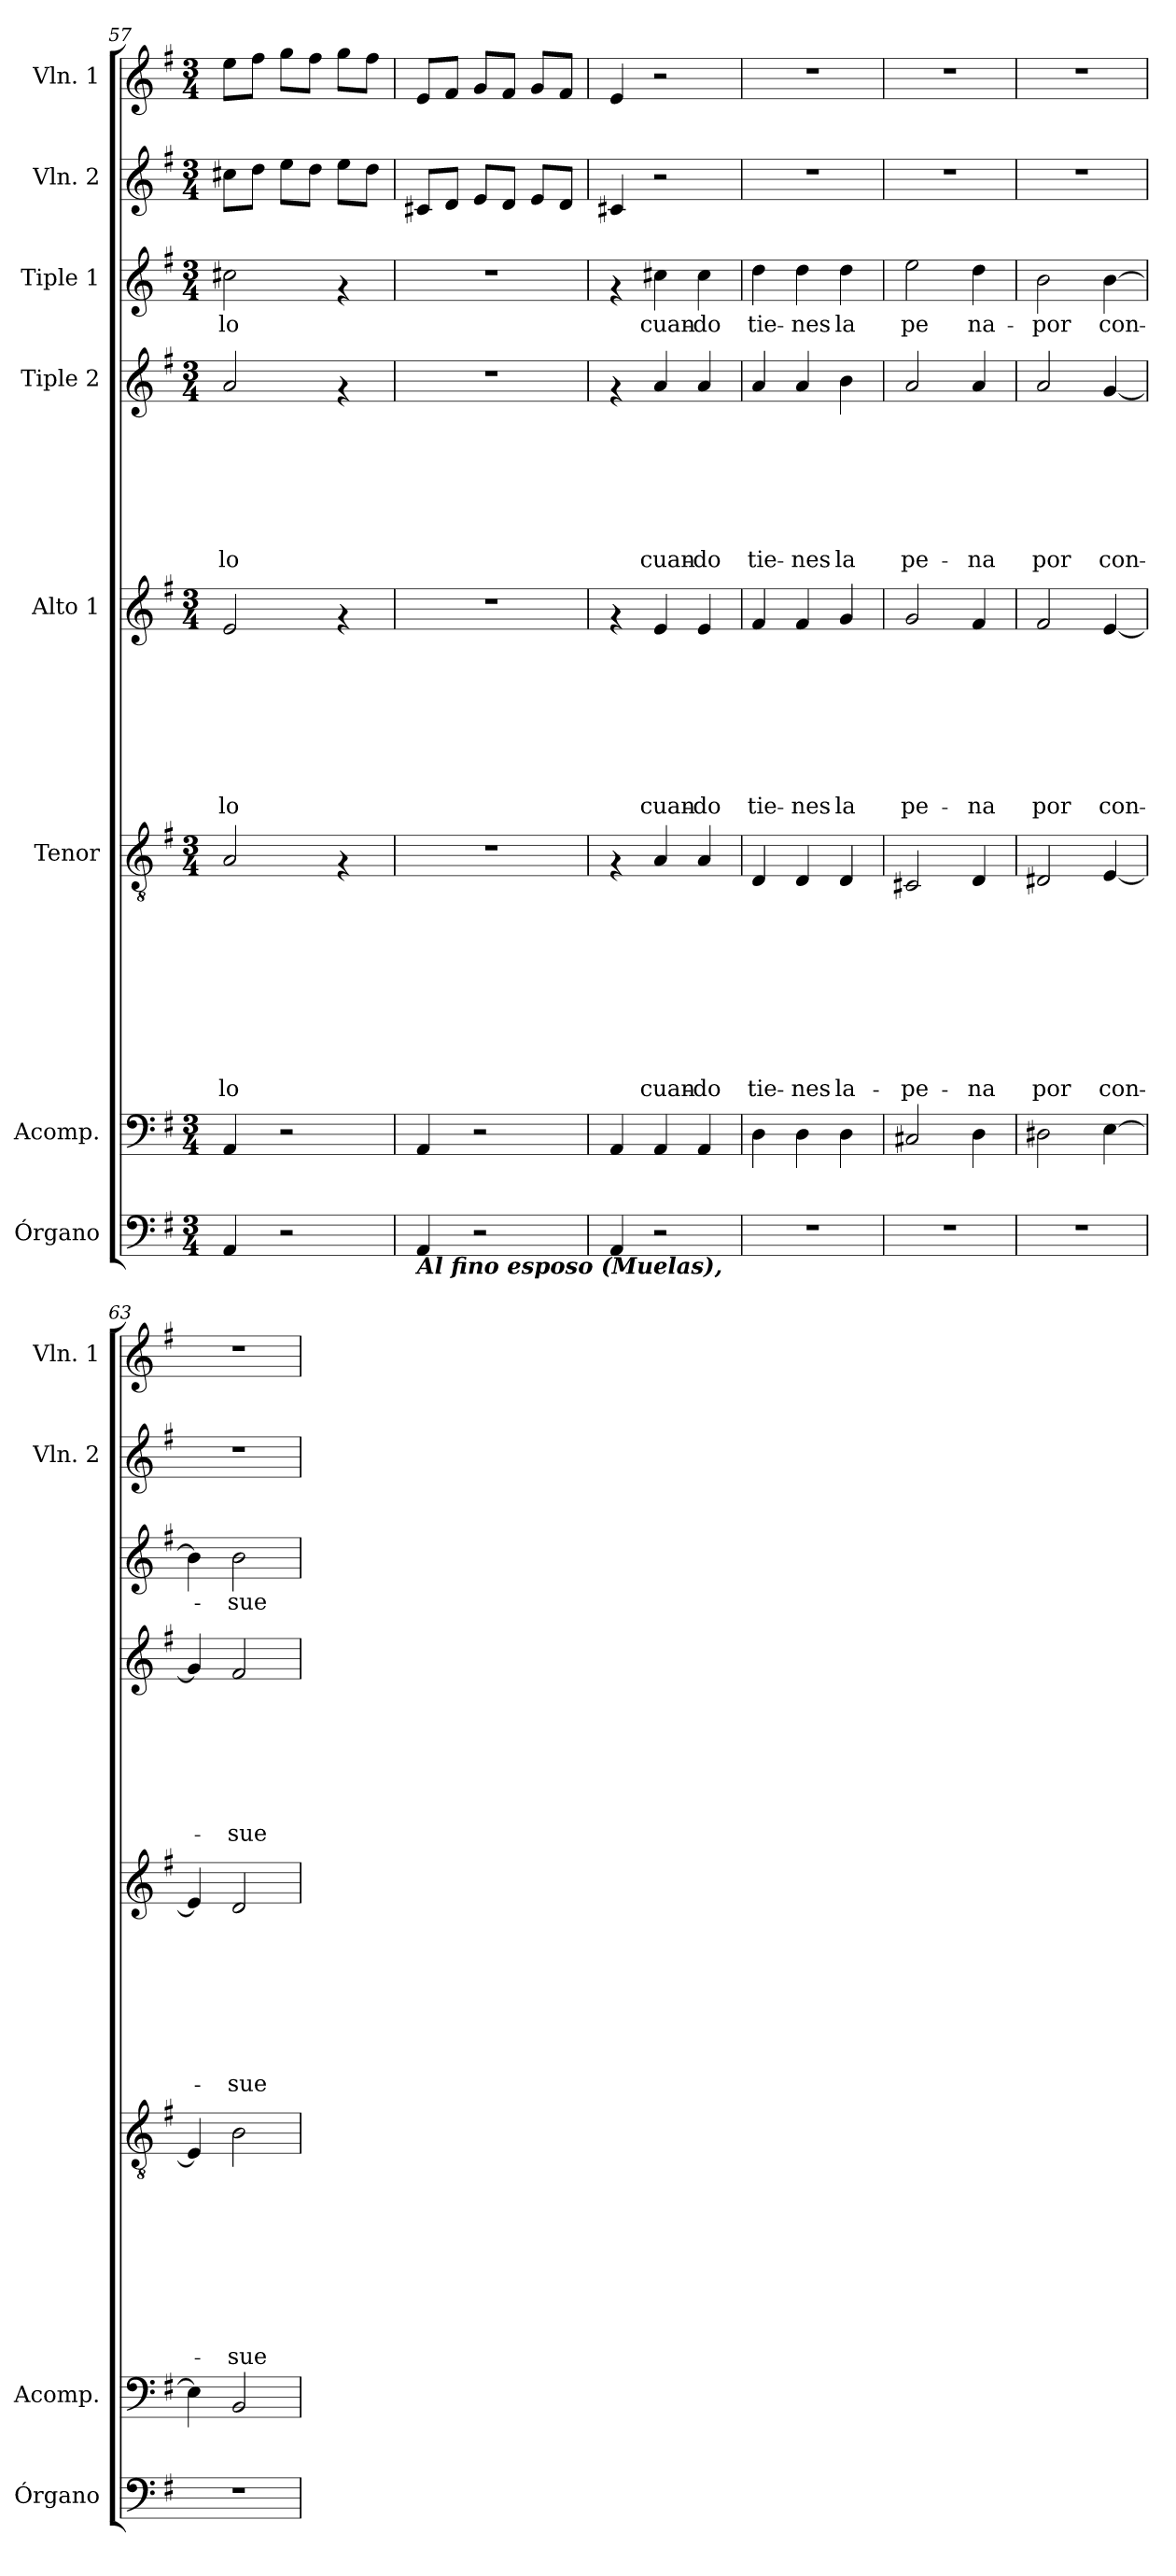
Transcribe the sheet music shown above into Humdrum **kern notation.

**kern	**kern	**kern	**text	**text	**text	**text	**text	**text	**text	**text	**text	**kern	**text	**text	**text	**text	**text	**text	**text	**text	**kern	**text	**text	**text	**text	**text	**text	**text	**kern	**text	**kern	**kern
*part8	*part7	*part6	*part6	*part6	*part6	*part6	*part6	*part6	*part6	*part6	*part6	*part5	*part5	*part5	*part5	*part5	*part5	*part5	*part5	*part5	*part4	*part4	*part4	*part4	*part4	*part4	*part4	*part4	*part3	*part3	*part2	*part1
*staff8	*staff7	*staff6	*staff6	*staff6	*staff6	*staff6	*staff6	*staff6	*staff6	*staff6	*staff6	*staff5	*staff5	*staff5	*staff5	*staff5	*staff5	*staff5	*staff5	*staff5	*staff4	*staff4	*staff4	*staff4	*staff4	*staff4	*staff4	*staff4	*staff3	*staff3	*staff2	*staff1
*I"Órgano	*I"Acomp.	*I"Tenor	*	*	*	*	*	*	*	*	*	*I"Alto 1	*	*	*	*	*	*	*	*	*I"Tiple 2	*	*	*	*	*	*	*	*I"Tiple 1	*	*I"Vln. 2	*I"Vln. 1
*I'Órgano	*I'Acomp.	*	*	*	*	*	*	*	*	*	*	*	*	*	*	*	*	*	*	*	*	*	*	*	*	*	*	*	*	*	*I'Vln. 2	*I'Vln. 1
*clefF4	*clefF4	*clefGv2	*	*	*	*	*	*	*	*	*	*clefG2	*	*	*	*	*	*	*	*	*clefG2	*	*	*	*	*	*	*	*clefG2	*	*clefG2	*clefG2
*k[f#]	*k[f#]	*k[f#]	*	*	*	*	*	*	*	*	*	*k[f#]	*	*	*	*	*	*	*	*	*k[f#]	*	*	*	*	*	*	*	*k[f#]	*	*k[f#]	*k[f#]
*G:	*G:	*G:	*	*	*	*	*	*	*	*	*	*G:	*	*	*	*	*	*	*	*	*G:	*	*	*	*	*	*	*	*G:	*	*G:	*G:
*M3/4	*M3/4	*M3/4	*	*	*	*	*	*	*	*	*	*M3/4	*	*	*	*	*	*	*	*	*M3/4	*	*	*	*	*	*	*	*M3/4	*	*M3/4	*M3/4
=57	=57	=57	=57	=57	=57	=57	=57	=57	=57	=57	=57	=57	=57	=57	=57	=57	=57	=57	=57	=57	=57	=57	=57	=57	=57	=57	=57	=57	=57	=57	=57	=57
!	!	!	!	!	!	!	!	!	!	!	!LO:LY:b	!	!	!	!	!	!	!	!	!LO:LY:b	!	!	!	!	!	!	!	!LO:LY:b	!	!LO:LY:b	!	!
4AA/	4AA/	2A/	.	.	.	.	.	.	.	.	-lo	2e/	.	.	.	.	.	.	.	-lo	2a/	.	.	.	.	.	.	-lo	2cc#X\	-lo	8cc#X\L	8ee\L
.	.	.	.	.	.	.	.	.	.	.	.	.	.	.	.	.	.	.	.	.	.	.	.	.	.	.	.	.	.	.	8dd\J	8ff#\J
2r	2r	.	.	.	.	.	.	.	.	.	.	.	.	.	.	.	.	.	.	.	.	.	.	.	.	.	.	.	.	.	8ee\L	8gg\L
.	.	.	.	.	.	.	.	.	.	.	.	.	.	.	.	.	.	.	.	.	.	.	.	.	.	.	.	.	.	.	8dd\J	8ff#\J
.	.	4rF	.	.	.	.	.	.	.	.	.	4rf	.	.	.	.	.	.	.	.	4rf	.	.	.	.	.	.	.	4rf	.	8ee\L	8gg\L
.	.	.	.	.	.	.	.	.	.	.	.	.	.	.	.	.	.	.	.	.	.	.	.	.	.	.	.	.	.	.	8dd\J	8ff#\J
=58	=58	=58	=58	=58	=58	=58	=58	=58	=58	=58	=58	=58	=58	=58	=58	=58	=58	=58	=58	=58	=58	=58	=58	=58	=58	=58	=58	=58	=58	=58	=58	=58
!LO:TX:b:Bi:t=Al fino esposo (Muelas),	!	!	!	!	!	!	!	!	!	!	!	!	!	!	!	!	!	!	!	!	!	!	!	!	!	!	!	!	!	!	!	!
4AA/	4AA/	2.r	.	.	.	.	.	.	.	.	.	2.r	.	.	.	.	.	.	.	.	2.r	.	.	.	.	.	.	.	2.r	.	8c#X/L	8e/L
.	.	.	.	.	.	.	.	.	.	.	.	.	.	.	.	.	.	.	.	.	.	.	.	.	.	.	.	.	.	.	8d/J	8f#/J
2r	2r	.	.	.	.	.	.	.	.	.	.	.	.	.	.	.	.	.	.	.	.	.	.	.	.	.	.	.	.	.	8e/L	8g/L
.	.	.	.	.	.	.	.	.	.	.	.	.	.	.	.	.	.	.	.	.	.	.	.	.	.	.	.	.	.	.	8d/J	8f#/J
.	.	.	.	.	.	.	.	.	.	.	.	.	.	.	.	.	.	.	.	.	.	.	.	.	.	.	.	.	.	.	8e/L	8g/L
.	.	.	.	.	.	.	.	.	.	.	.	.	.	.	.	.	.	.	.	.	.	.	.	.	.	.	.	.	.	.	8d/J	8f#/J
=59	=59	=59	=59	=59	=59	=59	=59	=59	=59	=59	=59	=59	=59	=59	=59	=59	=59	=59	=59	=59	=59	=59	=59	=59	=59	=59	=59	=59	=59	=59	=59	=59
4AA/	4AA/	4rF	.	.	.	.	.	.	.	.	.	4rf	.	.	.	.	.	.	.	.	4rf	.	.	.	.	.	.	.	4rf	.	4c#X/	4e/
!	!	!	!	!	!	!	!	!	!	!	!LO:LY:b	!	!	!	!	!	!	!	!	!LO:LY:b	!	!	!	!	!	!	!	!LO:LY:b	!	!LO:LY:b	!	!
2r	4AA/	4A/	.	.	.	.	.	.	.	.	cuan-	4e/	.	.	.	.	.	.	.	cuan-	4a/	.	.	.	.	.	.	cuan-	4cc#X\	cuan-	2r	2r
!	!	!	!	!	!	!	!	!	!	!	!LO:LY:b	!	!	!	!	!	!	!	!	!LO:LY:b	!	!	!	!	!	!	!	!LO:LY:b	!	!LO:LY:b	!	!
.	4AA/	4A/	.	.	.	.	.	.	.	.	-do	4e/	.	.	.	.	.	.	.	-do	4a/	.	.	.	.	.	.	-do	4cc#\	-do	.	.
!!LO:PB:g=z
=60	=60	=60	=60	=60	=60	=60	=60	=60	=60	=60	=60	=60	=60	=60	=60	=60	=60	=60	=60	=60	=60	=60	=60	=60	=60	=60	=60	=60	=60	=60	=60	=60
!	!	!	!	!	!	!	!	!	!	!	!LO:LY:b	!	!	!	!	!	!	!	!	!LO:LY:b	!	!	!	!	!	!	!	!LO:LY:b	!	!LO:LY:b	!	!
2.r	4D\	4D/	.	.	.	.	.	.	.	.	tie-	4f#/	.	.	.	.	.	.	.	tie-	4a/	.	.	.	.	.	.	tie-	4dd\	tie-	2.r	2.r
!	!	!	!	!	!	!	!	!	!	!	!LO:LY:b	!	!	!	!	!	!	!	!	!LO:LY:b	!	!	!	!	!	!	!	!LO:LY:b	!	!LO:LY:b	!	!
.	4D\	4D/	.	.	.	.	.	.	.	.	-nes	4f#/	.	.	.	.	.	.	.	-nes	4a/	.	.	.	.	.	.	-nes	4dd\	-nes	.	.
!	!	!	!	!	!	!	!	!	!	!	!LO:LY:b	!	!	!	!	!	!	!	!	!LO:LY:b	!	!	!	!	!	!	!	!LO:LY:b	!	!LO:LY:b	!	!
.	4D\	4D/	.	.	.	.	.	.	.	.	la-	4g/	.	.	.	.	.	.	.	la	4b\	.	.	.	.	.	.	la	4dd\	la	.	.
=61	=61	=61	=61	=61	=61	=61	=61	=61	=61	=61	=61	=61	=61	=61	=61	=61	=61	=61	=61	=61	=61	=61	=61	=61	=61	=61	=61	=61	=61	=61	=61	=61
!	!	!	!	!	!	!	!	!	!	!	!LO:LY:b	!	!	!	!	!	!	!	!	!LO:LY:b	!	!	!	!	!	!	!	!LO:LY:b	!	!LO:LY:b	!	!
2.r	2C#X/	2C#X/	.	.	.	.	.	.	.	.	-pe-	2g/	.	.	.	.	.	.	.	pe-	2a/	.	.	.	.	.	.	pe-	2ee\	pe	2.r	2.r
!	!	!	!	!	!	!	!	!	!	!	!LO:LY:b	!	!	!	!	!	!	!	!	!LO:LY:b	!	!	!	!	!	!	!	!LO:LY:b	!	!LO:LY:b	!	!
.	4D\	4D/	.	.	.	.	.	.	.	.	-na	4f#/	.	.	.	.	.	.	.	-na	4a/	.	.	.	.	.	.	-na	4dd\	na-	.	.
=62	=62	=62	=62	=62	=62	=62	=62	=62	=62	=62	=62	=62	=62	=62	=62	=62	=62	=62	=62	=62	=62	=62	=62	=62	=62	=62	=62	=62	=62	=62	=62	=62
!	!	!	!	!	!	!	!	!	!	!	!LO:LY:b	!	!	!	!	!	!	!	!	!LO:LY:b	!	!	!	!	!	!	!	!LO:LY:b	!	!LO:LY:b	!	!
2.r	2D#X\	2D#X/	.	.	.	.	.	.	.	.	por	2f#/	.	.	.	.	.	.	.	por	2a/	.	.	.	.	.	.	por	2b\	-por	2.r	2.r
!	!	!	!	!	!	!	!	!	!	!	!LO:LY:b	!	!	!	!	!	!	!	!	!LO:LY:b	!	!	!	!	!	!	!	!LO:LY:b	!	!LO:LY:b	!	!
.	[>4E\	[>4E/	.	.	.	.	.	.	.	.	con-	[>4e/	.	.	.	.	.	.	.	con-	[>4g/	.	.	.	.	.	.	con-	[>4b\	con-	.	.
=63	=63	=63	=63	=63	=63	=63	=63	=63	=63	=63	=63	=63	=63	=63	=63	=63	=63	=63	=63	=63	=63	=63	=63	=63	=63	=63	=63	=63	=63	=63	=63	=63
2.r	4E\]	4E/]	.	.	.	.	.	.	.	.	.	4e/]	.	.	.	.	.	.	.	.	4g/]	.	.	.	.	.	.	.	4b\]	.	2.r	2.r
!	!	!	!	!	!	!	!	!	!	!	!LO:LY:b	!	!	!	!	!	!	!	!	!LO:LY:b	!	!	!	!	!	!	!	!LO:LY:b	!	!LO:LY:b	!	!
.	2BB/	2B\	.	.	.	.	.	.	.	.	-sue-	2d/	.	.	.	.	.	.	.	-sue-	2f#/	.	.	.	.	.	.	-sue-	2b\	-sue-	.	.
=	=	=	=	=	=	=	=	=	=	=	=	=	=	=	=	=	=	=	=	=	=	=	=	=	=	=	=	=	=	=	=	=
*-	*-	*-	*-	*-	*-	*-	*-	*-	*-	*-	*-	*-	*-	*-	*-	*-	*-	*-	*-	*-	*-	*-	*-	*-	*-	*-	*-	*-	*-	*-	*-	*-
